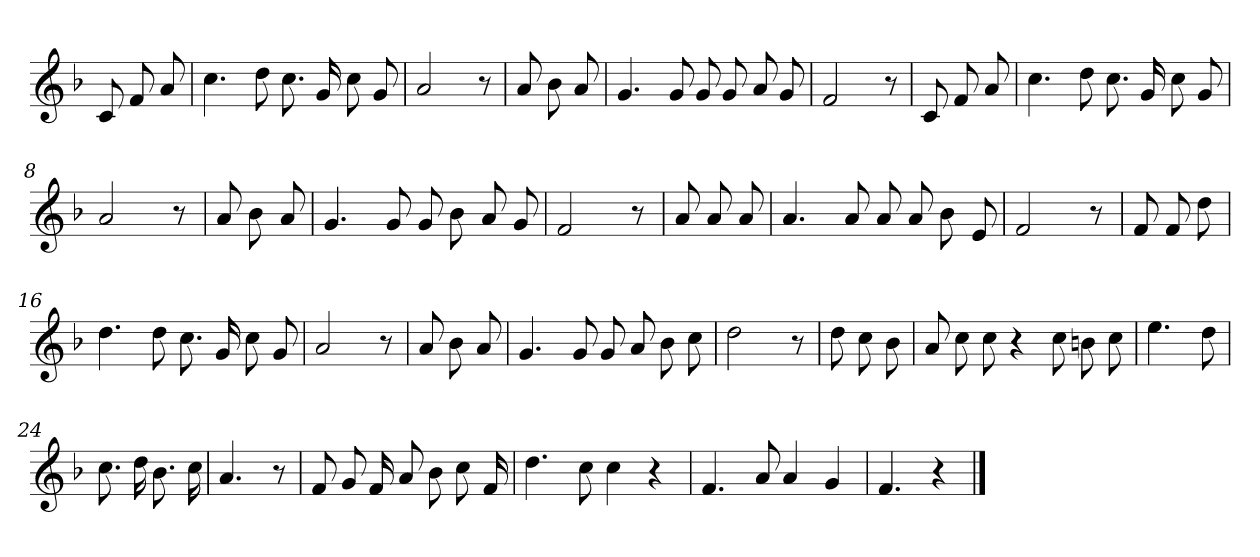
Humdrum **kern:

**kern
*part1
*staff1
*clefG2
*k[b-]
*F:
=
8c
8f
8a
=1
4.cc
8dd
8.cc
16g
8cc
8g
=2
2a
8r
=3
8a
8b-
8a
=4
4.g
8g
8g
8g
8a
8g
=5
2f
8r
=6
8c
8f
8a
=7
4.cc
8dd
8.cc
16g
8cc
8g
=8
2a
8r
=9
8a
8b-
8a
=10
4.g
8g
8g
8b-
8a
8g
=11
2f
8r
=12
8a
8a
8a
=13
4.a
8a
8a
8a
8b-
8e
=14
2f
8r
=15
8f
8f
8dd
=16
4.dd
8dd
8.cc
16g
8cc
8g
=17
2a
8r
=18
8a
8b-
8a
=19
4.g
8g
8g
8a
8b-
8cc
=20
2dd
8r
=21
8dd
8cc
8b-
=22
8a
8cc
8cc
4r
8cc
8bn
8cc
=23
4.ee
8dd
=24
8.cc
16dd
8.b-
16cc
=25
4.a
8r
=26
8f
8g
16f
8a
8b-
8cc
16f
=27
4.dd
8cc
4cc
4r
=28
4.f
8a
4a
4g
=29
4.f
4r
==
*-
